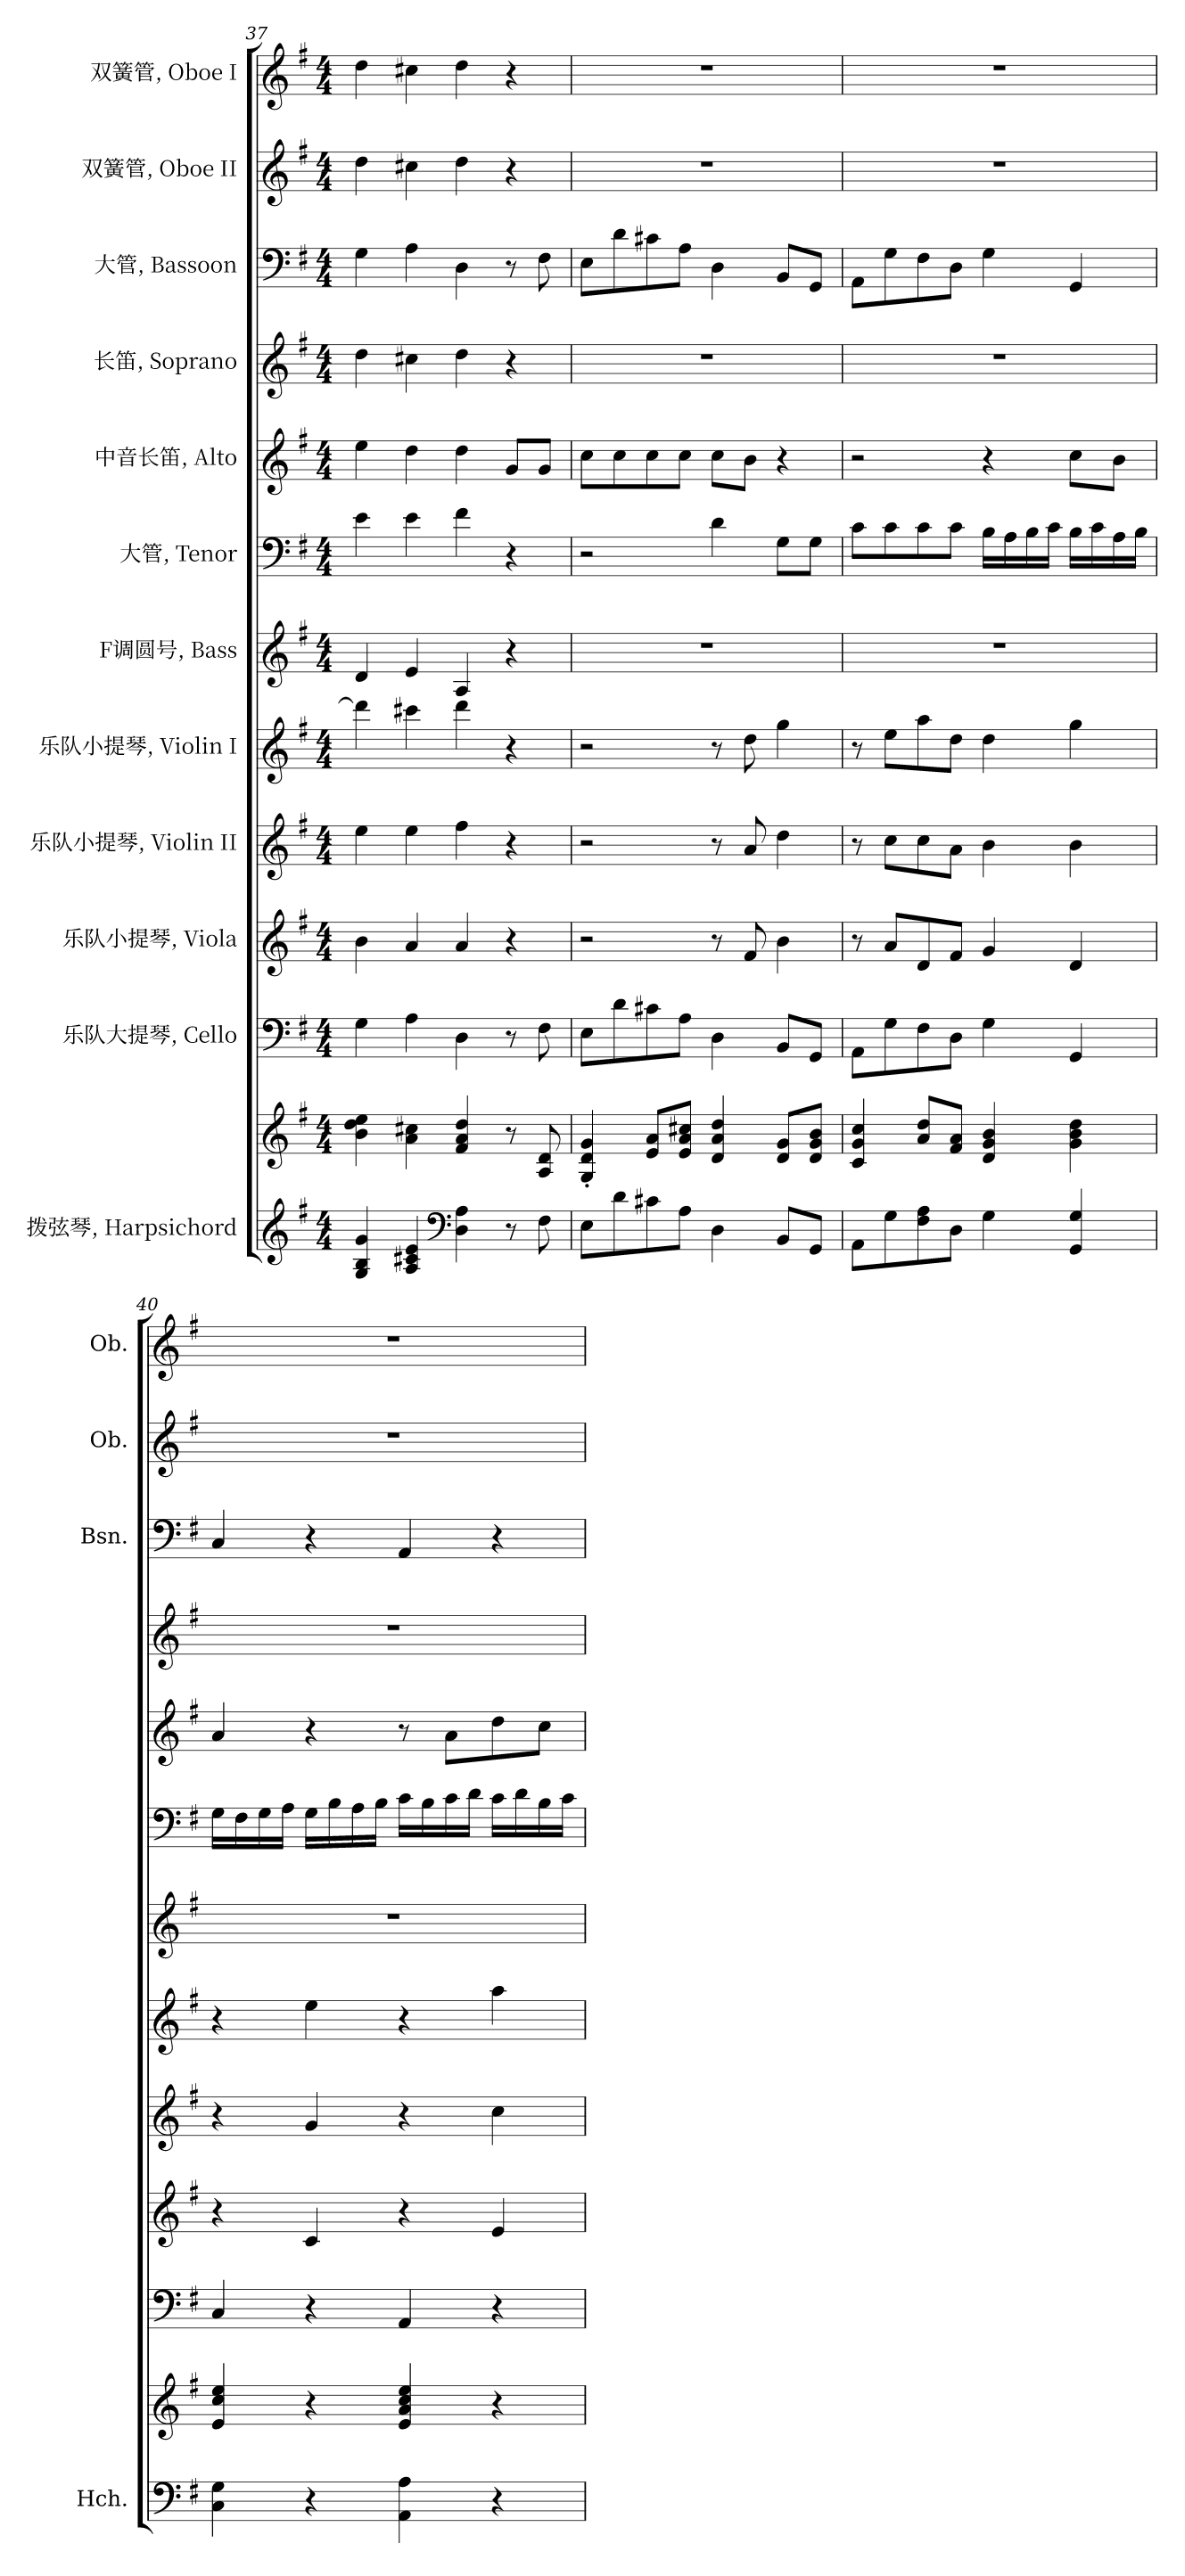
**kern	**kern	**kern	**kern	**kern	**kern	**kern	**kern	**kern	**kern	**kern	**kern	**kern
*part12	*part12	*part11	*part10	*part9	*part8	*part7	*part6	*part5	*part4	*part3	*part2	*part1
*staff13	*staff12	*staff11	*staff10	*staff9	*staff8	*staff7	*staff6	*staff5	*staff4	*staff3	*staff2	*staff1
*I"拨弦琴, Harpsichord	*	*I"乐队大提琴, Cello	*I"乐队小提琴, Viola	*I"乐队小提琴, Violin II	*I"乐队小提琴, Violin I	*I"F调圆号, Bass	*I"大管, Tenor	*I"中音长笛, Alto	*I"长笛, Soprano	*I"大管, Bassoon	*I"双簧管, Oboe II	*I"双簧管, Oboe I
*I'Hch.	*	*	*	*	*	*	*	*	*	*I'Bsn.	*I'Ob.	*I'Ob.
*clefG2	*clefG2	*clefF4	*clefG2	*clefG2	*clefG2	*clefG2	*clefF4	*clefG2	*clefG2	*clefF4	*clefG2	*clefG2
*	*	*	*	*	*	*ITrd4c7	*	*ITrd3c5	*	*	*	*
*k[f#]	*k[f#]	*k[f#]	*k[f#]	*k[f#]	*k[f#]	*k[]	*k[f#]	*k[f#c#]	*k[f#]	*k[f#]	*k[f#]	*k[f#]
*M4/4	*M4/4	*M4/4	*M4/4	*M4/4	*M4/4	*M4/4	*M4/4	*M4/4	*M4/4	*M4/4	*M4/4	*M4/4
=37	=37	=37	=37	=37	=37	=37	=37	=37	=37	=37	=37	=37
4G/ 4B/ 4g/	4b\ 4dd\ 4ee\	4G\	4b\	4ee\	4ddd\]	4G/	4e\	4b\	4dd\	4G\	4dd\	4dd\
4A/ 4c#X/ 4e/	4a\ 4cc#X\	4A\	4a/	4ee\	4ccc#X\	4A/	4e\	4a\	4cc#X\	4A\	4cc#X\	4cc#X\
*clefF4	*	*	*	*	*	*	*	*	*	*	*	*
4D\ 4A\	4f#/ 4a/ 4dd/	4D\	4a/	4ff#\	4ddd\	4D/	4f#\	4a\	4dd\	4D\	4dd\	4dd\
8r	8r	8r	4r	4r	4r	4r	4r	8d/L	4r	8r	4r	4r
8F#\	8A/ 8d/	8F#\	.	.	.	.	.	8d/J	.	8F#\	.	.
=38	=38	=38	=38	=38	=38	=38	=38	=38	=38	=38	=38	=38
8E\L	4G/' 4d/' 4g/'	8E\L	2r	2r	2r	1r	2r	8g\L	1r	8E\L	1r	1r
8d\	.	8d\	.	.	.	.	.	8g\	.	8d\	.	.
8c#X\	8e/ 8a/L	8c#X\	.	.	.	.	.	8g\	.	8c#X\	.	.
8A\J	8e/ 8a/ 8cc#X/J	8A\J	.	.	.	.	.	8g\J	.	8A\J	.	.
4D\	4d/ 4a/ 4dd/	4D\	8r	8r	8r	.	4d\	8g\L	.	4D\	.	.
.	.	.	8f#/	8a/	8dd\	.	.	8f#\J	.	.	.	.
8BB/L	8d/ 8g/L	8BB/L	4b\	4dd\	4gg\	.	8G\L	4r	.	8BB/L	.	.
8GG/J	8d/ 8g/ 8b/J	8GG/J	.	.	.	.	8G\J	.	.	8GG/J	.	.
!!LO:PB:g=z
=39	=39	=39	=39	=39	=39	=39	=39	=39	=39	=39	=39	=39
8AA\L	4c/ 4g/ 4cc/	8AA\L	8r	8r	8r	1r	8c\L	2r	1r	8AA\L	1r	1r
8G\	.	8G\	8a/L	8cc\L	8ee\L	.	8c\	.	.	8G\	.	.
8F#\ 8A\	8a/ 8dd/L	8F#\	8d/	8cc\	8aa\	.	8c\	.	.	8F#\	.	.
8D\J	8f#/ 8a/J	8D\J	8f#/J	8a\J	8dd\J	.	8c\J	.	.	8D\J	.	.
4G\	4d/ 4g/ 4b/	4G\	4g/	4b\	4dd\	.	16B\LL	4r	.	4G\	.	.
.	.	.	.	.	.	.	16A\	.	.	.	.	.
.	.	.	.	.	.	.	16B\	.	.	.	.	.
.	.	.	.	.	.	.	16c\JJ	.	.	.	.	.
4GG/ 4G/	4g\ 4b\ 4dd\	4GG/	4d/	4b\	4gg\	.	16B\LL	8g\L	.	4GG/	.	.
.	.	.	.	.	.	.	16c\	.	.	.	.	.
.	.	.	.	.	.	.	16A\	8f#\J	.	.	.	.
.	.	.	.	.	.	.	16B\JJ	.	.	.	.	.
=40	=40	=40	=40	=40	=40	=40	=40	=40	=40	=40	=40	=40
4C\ 4G\	4e/ 4cc/ 4ee/	4C/	4r	4r	4r	1r	16G\LL	4e/	1r	4C/	1r	1r
.	.	.	.	.	.	.	16F#\	.	.	.	.	.
.	.	.	.	.	.	.	16G\	.	.	.	.	.
.	.	.	.	.	.	.	16A\JJ	.	.	.	.	.
4r	4r	4r	4c/	4g/	4ee\	.	16G\LL	4r	.	4r	.	.
.	.	.	.	.	.	.	16B\	.	.	.	.	.
.	.	.	.	.	.	.	16A\	.	.	.	.	.
.	.	.	.	.	.	.	16B\JJ	.	.	.	.	.
4AA\ 4A\	4e/ 4a/ 4cc/ 4ee/	4AA/	4r	4r	4r	.	16c\LL	8r	.	4AA/	.	.
.	.	.	.	.	.	.	16B\	.	.	.	.	.
.	.	.	.	.	.	.	16c\	8e\L	.	.	.	.
.	.	.	.	.	.	.	16d\JJ	.	.	.	.	.
4r	4r	4r	4e/	4cc\	4aa\	.	16c\LL	8a\	.	4r	.	.
.	.	.	.	.	.	.	16d\	.	.	.	.	.
.	.	.	.	.	.	.	16B\	8g\J	.	.	.	.
.	.	.	.	.	.	.	16c\JJ	.	.	.	.	.
=	=	=	=	=	=	=	=	=	=	=	=	=
*-	*-	*-	*-	*-	*-	*-	*-	*-	*-	*-	*-	*-
